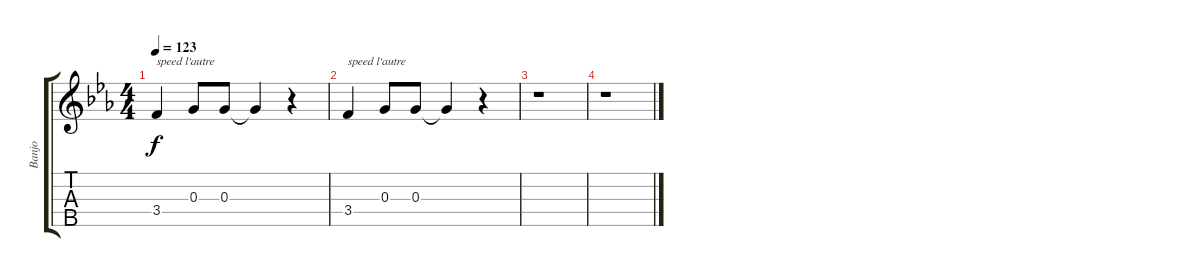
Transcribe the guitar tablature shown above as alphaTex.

\track ("Banjo" "Banjo") {instrument banjo}
\staff {score tabs}
\tuning (D4 B3 G3 D3 G4) {hide}
\displaytranspose 12
\ts (4 4)
\tempo 123
\clef g2
\ks cminor
3.4.4{txt "speed l'autre" dy f volume 4} 0.3.8 0.3.8 0.3{t}.4 r.4 |
3.4.4{txt "speed l'autre"} 0.3.8 0.3.8 0.3{t}.4 r.4 |
r.1 |
r.1
